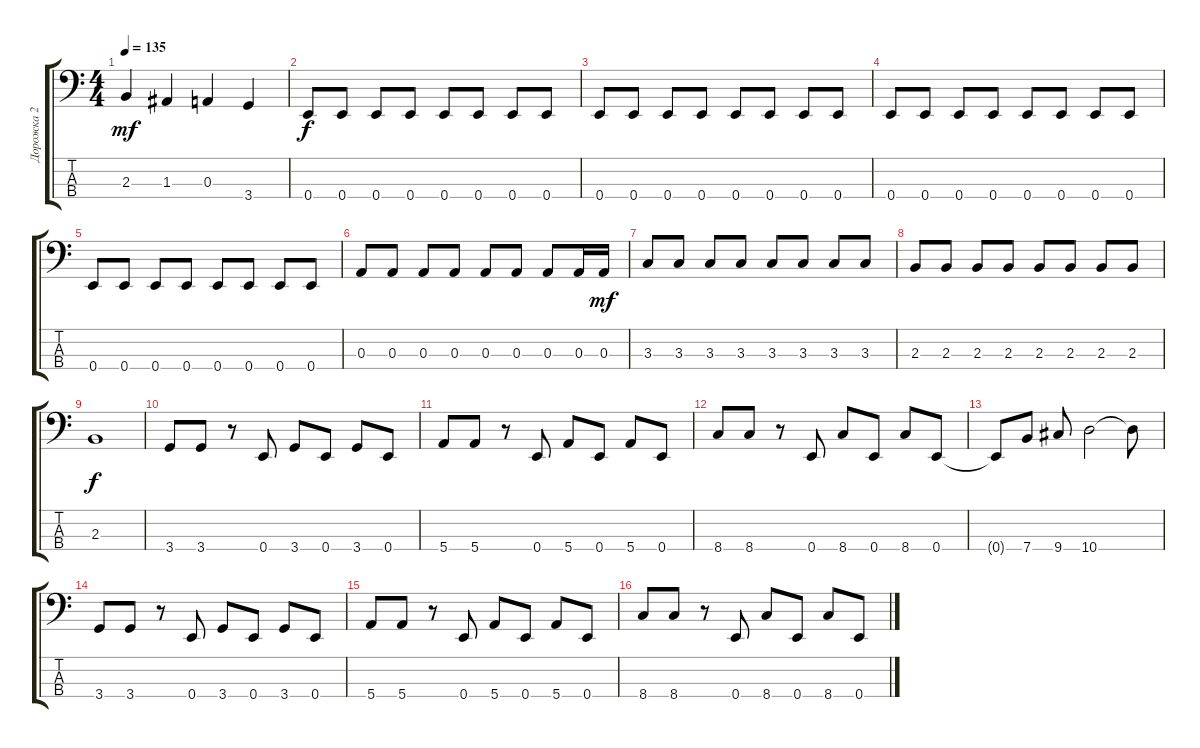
\track ("Дорожка 2" "Дорожка 2") {instrument electricbasspick}
\staff {score tabs}
\tuning (G2 D2 A1 E1) {hide}
\ts (4 4)
\tempo 135
\clef f4
\ks c
2.3.4{dy mf} 1.3.4 0.3.4 3.4.4 |
0.4.8{dy f} 0.4.8 0.4.8 0.4.8 0.4.8 0.4.8 0.4.8 0.4.8 |
0.4.8 0.4.8 0.4.8 0.4.8 0.4.8 0.4.8 0.4.8 0.4.8 |
0.4.8 0.4.8 0.4.8 0.4.8 0.4.8 0.4.8 0.4.8 0.4.8 |
0.4.8 0.4.8 0.4.8 0.4.8 0.4.8 0.4.8 0.4.8 0.4.8 |
0.3.8 0.3.8 0.3.8 0.3.8 0.3.8 0.3.8 0.3.8 0.3.16 0.3.16{dy mf} |
3.3.8 3.3.8 3.3.8 3.3.8 3.3.8 3.3.8 3.3.8 3.3.8 |
2.3.8 2.3.8 2.3.8 2.3.8 2.3.8 2.3.8 2.3.8 2.3.8 |
2.3.1{dy f} |
3.4.8 3.4.8 r.8 0.4.8 3.4.8 0.4.8 3.4.8 0.4.8 |
5.4.8 5.4.8 r.8 0.4.8 5.4.8 0.4.8 5.4.8 0.4.8 |
8.4.8 8.4.8 r.8 0.4.8 8.4.8 0.4.8 8.4.8 0.4.8 |
0.4{t}.8 7.4.8 9.4.8 10.4.2 10.4{t}.8 |
3.4.8 3.4.8 r.8 0.4.8 3.4.8 0.4.8 3.4.8 0.4.8 |
5.4.8 5.4.8 r.8 0.4.8 5.4.8 0.4.8 5.4.8 0.4.8 |
8.4.8 8.4.8 r.8 0.4.8 8.4.8 0.4.8 8.4.8 0.4.8
